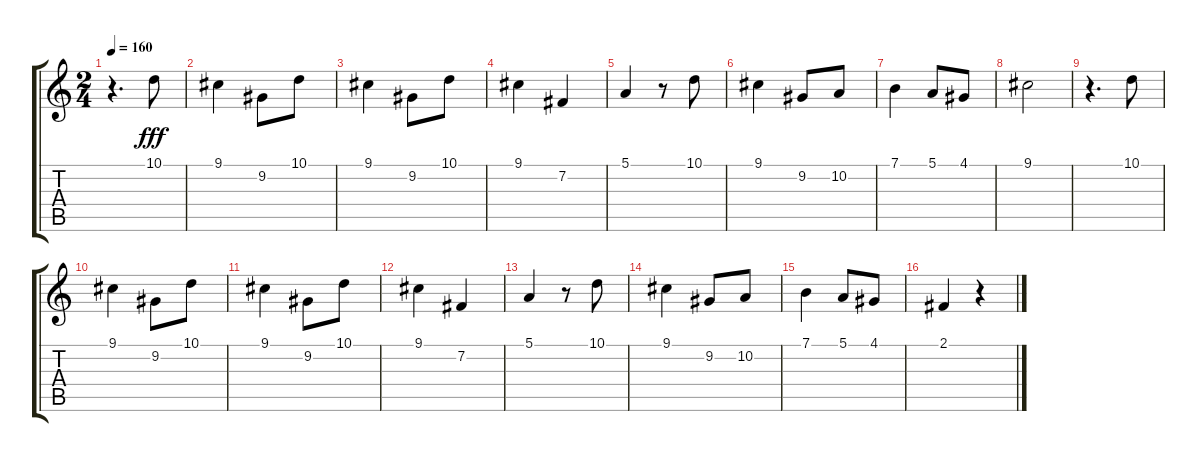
\track "" {instrument mutedtrumpet}
\staff {score tabs}
\tuning (E4 B3 G3 D3 A2 E2) {hide}
\ts (2 4)
\tempo 160
\clef g2
\ks c
r.4{d dy fff} 10.1.8 |
9.1.4 9.2.8 10.1.8 |
9.1.4 9.2.8 10.1.8 |
9.1.4 7.2.4 |
5.1.4 r.8 10.1.8 |
9.1.4 9.2.8 10.2.8 |
7.1.4 5.1.8 4.1.8 |
9.1.2 |
r.4{d} 10.1.8 |
9.1.4 9.2.8 10.1.8 |
9.1.4 9.2.8 10.1.8 |
9.1.4 7.2.4 |
5.1.4 r.8 10.1.8 |
9.1.4 9.2.8 10.2.8 |
7.1.4 5.1.8 4.1.8 |
2.1.4 r.4
